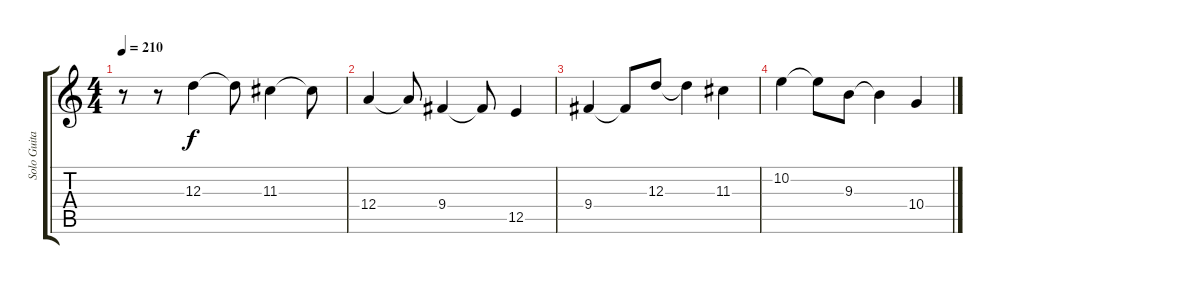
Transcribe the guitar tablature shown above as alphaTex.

\track ("Solo Guitar" "Solo Guita") {instrument overdrivenguitar}
\staff {score tabs}
\tuning (B3 Gb3 D3 A2 E2 B1) {hide}
\ts (4 4)
\tempo 210
\clef g2
\ks c
r.8{dy f} r.8 12.3.4 12.3{t}.8 11.3.4 11.3{t}.8 |
12.4.4 12.4{t}.8 9.4.4 9.4{t}.8 12.5.4 |
9.4.4 9.4{t}.8 12.3.8 12.3{t}.4 11.3.4 |
10.2.4 10.2{t}.8 9.3.8 9.3{t}.4 10.4.4
